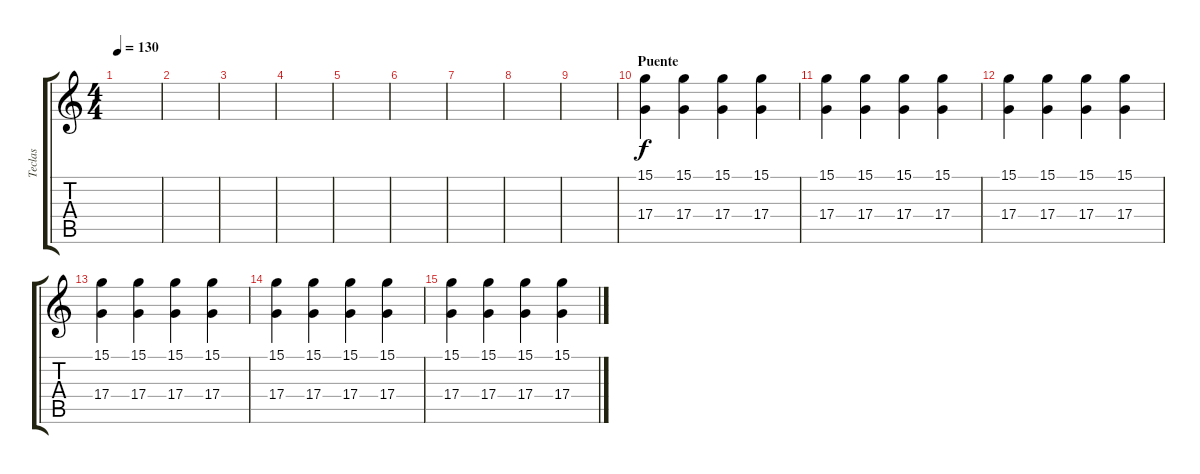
\track ("Teclas" "Teclas") {instrument acousticgrandpiano}
\staff {score tabs}
\tuning (E4 B3 G3 D3 A2 E2) {hide}
\ts (4 4)
\tempo 130
\clef g2
\ks c
|
|
|
|
|
|
|
|
|
\section ("" "Puente")
(15.1 17.4).4 (15.1 17.4).4 (15.1 17.4).4 (15.1 17.4).4 |
(15.1 17.4).4 (15.1 17.4).4 (15.1 17.4).4 (15.1 17.4).4 |
(15.1 17.4).4 (15.1 17.4).4 (15.1 17.4).4 (15.1 17.4).4 |
(15.1 17.4).4 (15.1 17.4).4 (15.1 17.4).4 (15.1 17.4).4 |
(15.1 17.4).4 (15.1 17.4).4 (15.1 17.4).4 (15.1 17.4).4 |
(15.1 17.4).4 (15.1 17.4).4 (15.1 17.4).4 (15.1 17.4).4
